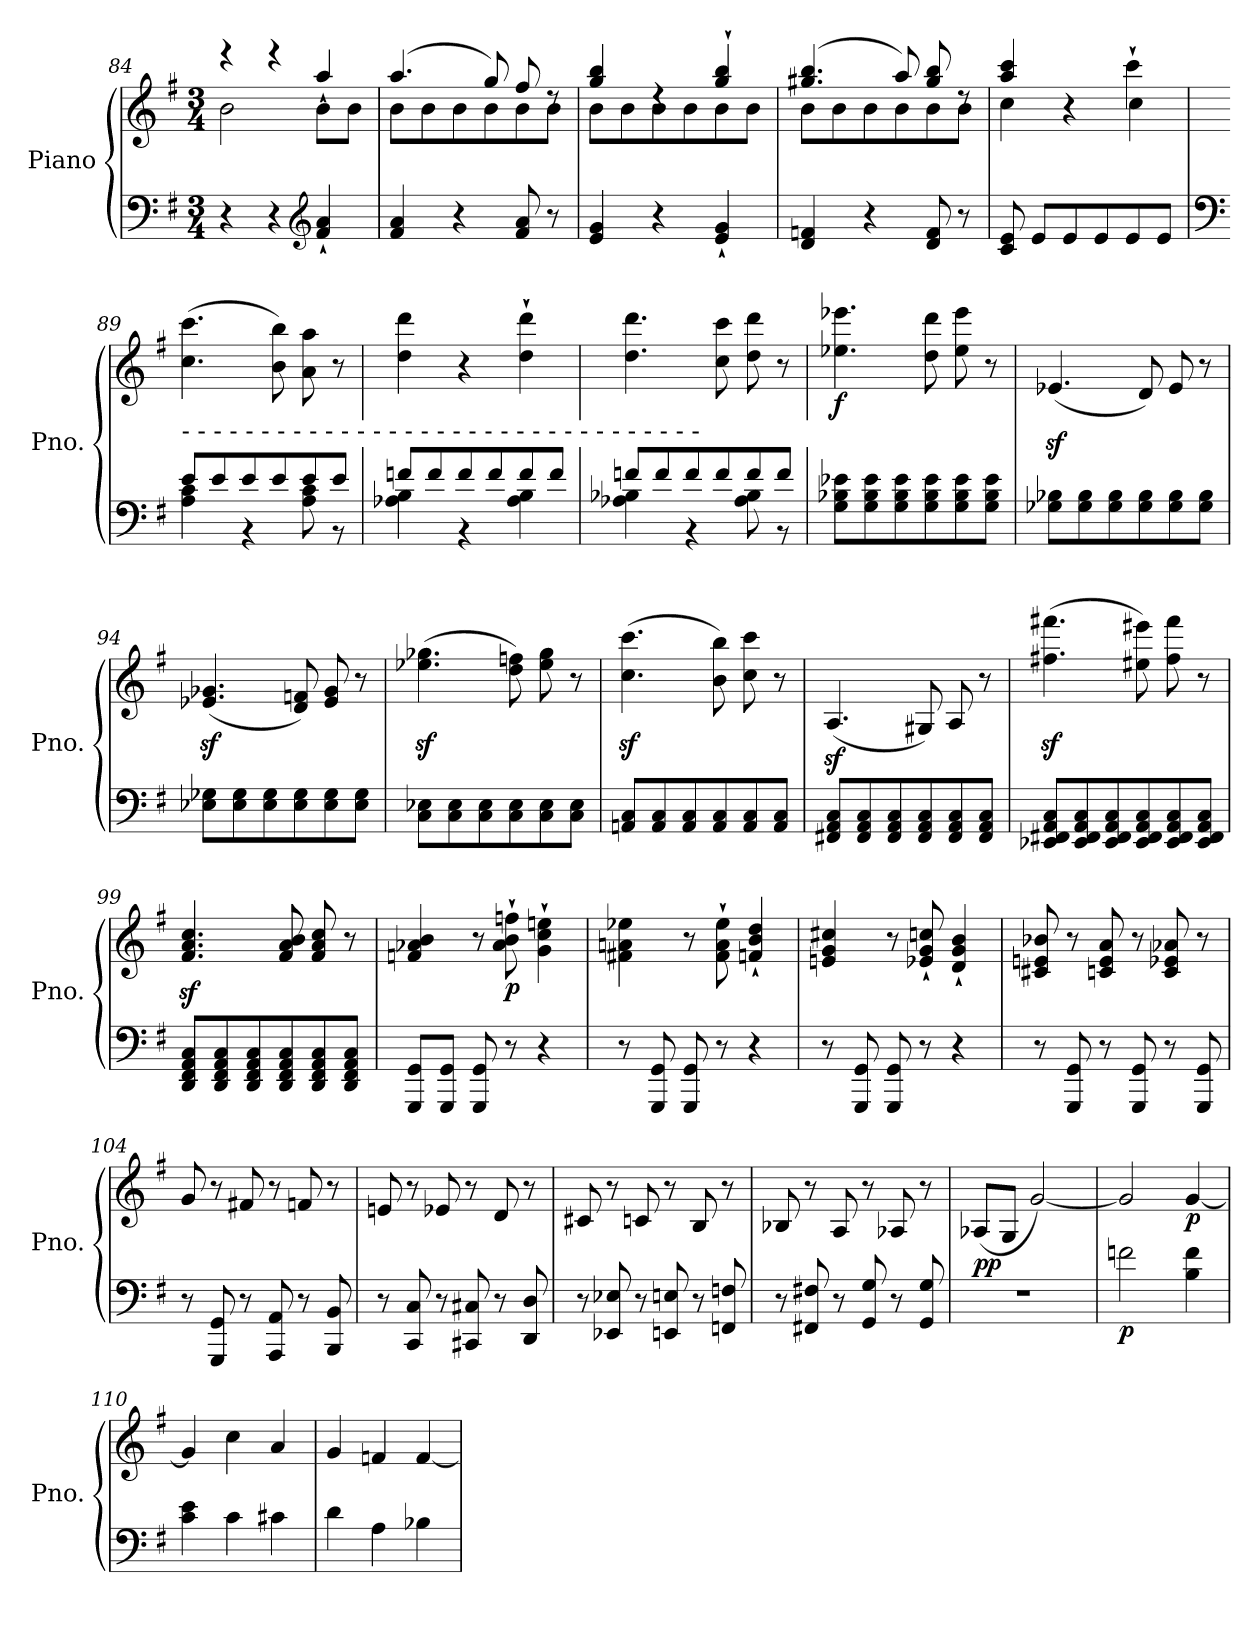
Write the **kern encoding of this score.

**kern	**kern	**dynam
*part1	*part1	*part1
*staff2	*staff1	*staff1/2
*I"Piano	*	*
*I'Pno.	*	*
*clefF4	*clefG2	*
*k[f#]	*k[f#]	*
*M3/4	*M3/4	*
=84	=84	=84
*	*^	*
4r	2b\	4reee	.
4r	.	4reee	.
*clefG2	*	*	*
4f#/` 4a/`	8b\L	4aa`/	.
.	8b\J	.	.
=85	=85	=85	=85
4f#/ 4a/	(4.aa/	8b\L	.
.	.	8b\	.
4r	.	8b\	.
.	8gg/)	8b\	.
8f#/ 8a/	8ff#/	8b\	.
8r	8rdd	8b\J	.
=86	=86	=86	=86
4e/ 4g/	4gg/ 4bb/	8b\L	.
.	.	8b\	.
4r	4rdd	8b\	.
.	.	8b\	.
4e/` 4g/`	4gg/` 4bb/`	8b\	.
.	.	8b\J	.
=87	=87	=87	=87
4d/ 4fn/	(4.gg#X/ 4.bb/	8b\L	.
.	.	8b\	.
4r	.	8b\	.
.	8aa/)	8b\	.
8d/ 8f/	8gg#/ 8bb/	8b\	.
8r	8rdd	8b\J	.
!!LO:LB:g=z	!!
=88	=88	=88	=88
8c/ 8e/	4aa/ 4ccc/	4cc\	.
8e/L	.	.	.
8e/	4r	4ryy	.
8e/	.	.	.
!	!	!	!LO:DY:b
8e/	4ccc`\	4cc\	other-dynamics
8e/J	.	.	.
*	*v	*v	*
!!LO:PB:g=z
=89	=89	=89
*clefF4	*	*
*^	*	*
!	!	!LO:TX:b:t=-  -  -  -  -  -  -  -  -  -  -  -  -  -  -  -  -  -  -  -  -  -  -  -  -  -  -  -  -  -  -  -  -	!
8e/L	4A\ 4c\	(4.cc\ 4.ccc\	.
8e/	.	.	.
8e/	4r	.	.
8e/	.	8b\ 8bb\)	.
8e/	8A\ 8c\	8a\ 8aa\	.
8e/J	8r	8r	.
=90	=90	=90	=90
8fn/L	4A-X\ 4B\	4dd\ 4ddd\	.
8f/	.	.	.
8f/	4r	4r	.
8f/	.	.	.
8f/	4A-\ 4B\	4dd\` 4ddd\`	.
8f/J	.	.	.
=91	=91	=91	=91
8fn/L	4A-X\ 4B-X\	4.dd\ 4.ddd\	.
8f/	.	.	.
8f/	4r	.	.
8f/	.	8cc\ 8ccc\	.
8f/	8A-\ 8B-\	8dd\ 8ddd\	.
8f/J	8r	8r	.
=92	=92	=92	=92
!	!	!	!LO:DY:b
*v	*v	*	*
8G\ 8B-X\ 8e-X\L	4.ee-X\ 4.eee-X\	f
8G\ 8B-\ 8e-\	.	.
8G\ 8B-\ 8e-\	.	.
8G\ 8B-\ 8e-\	8dd\ 8ddd\	.
8G\ 8B-\ 8e-\	8ee-\ 8eee-\	.
8G\ 8B-\ 8e-\J	8r	.
!!LO:PB:g=z
=93	=93	=93
8G-X\ 8B-X\L	(4.e-Xz</	.
8G-\ 8B-\	.	.
8G-\ 8B-\	.	.
8G-\ 8B-\	8d/)	.
8G-\ 8B-\	8e-/	.
8G-\ 8B-\J	8r	.
!!LO:LB:g=z
=94	=94	=94
8E-X\ 8G-X\L	(4.e-X/z< 4.g-X/z<	.
8E-\ 8G-\	.	.
8E-\ 8G-\	.	.
8E-\ 8G-\	8d/ 8fn/)	.
8E-\ 8G-\	8e-/ 8g-/	.
8E-\ 8G-\J	8r	.
=95	=95	=95
8C\ 8E-X\L	(>4.ee-X\z< 4.gg-X\z<	.
8C\ 8E-\	.	.
8C\ 8E-\	.	.
8C\ 8E-\	8dd\ 8ffn\)	.
8C\ 8E-\	8ee-\ 8gg-\	.
8C\ 8E-\J	8r	.
=96	=96	=96
8AAn/ 8C/L	(4.cc\z< 4.ccc\z<	.
8AA/ 8C/	.	.
8AA/ 8C/	.	.
8AA/ 8C/	8b\ 8bb\)	.
8AA/ 8C/	8cc\ 8ccc\	.
8AA/ 8C/J	8r	.
=97	=97	=97
8FF#X/ 8AA/ 8C/L	(4.Az</	.
8FF#/ 8AA/ 8C/	.	.
8FF#/ 8AA/ 8C/	.	.
8FF#/ 8AA/ 8C/	8G#X/)	.
8FF#/ 8AA/ 8C/	8A/	.
8FF#/ 8AA/ 8C/J	8r	.
!!LO:LB:g=z
=98	=98	=98
8EE-X/ 8FF#X/ 8AA/ 8C/L	(4.ff#X\z< 4.fff#X\z<	.
8EE-/ 8FF#/ 8AA/ 8C/	.	.
8EE-/ 8FF#/ 8AA/ 8C/	.	.
8EE-/ 8FF#/ 8AA/ 8C/	8ee#X\ 8eee#X\)	.
8EE-/ 8FF#/ 8AA/ 8C/	8ff#\ 8fff#\	.
8EE-/ 8FF#/ 8AA/ 8C/J	8r	.
=99	=99	=99
8DD/ 8FF#/ 8AA/ 8C/L	4.f#/z< 4.a/z< 4.cc/z<	.
8DD/ 8FF#/ 8AA/ 8C/	.	.
8DD/ 8FF#/ 8AA/ 8C/	.	.
8DD/ 8FF#/ 8AA/ 8C/	8f#/ 8a/ 8b/	.
8DD/ 8FF#/ 8AA/ 8C/	8f#/ 8a/ 8cc/	.
8DD/ 8FF#/ 8AA/ 8C/J	8r	.
=100	=100	=100
8GGG/ 8GG/L	4fn/ 4a-X/ 4b/	.
8GGG/ 8GG/J	.	.
8GGG/ 8GG/	8r	.
!	!	!LO:DY:b
8r	8a-\` 8b\` 8ffn\`	p
4r	4g\` 4cc\` 4een\`	.
=101	=101	=101
8r	4f#X\ 4an\ 4ee-X\	.
8GGG/ 8GG/	.	.
8GGG/ 8GG/	8r	.
8r	8f#\` 8a\` 8ee-\`	.
4r	4fn/` 4b/` 4dd/`	.
!!LO:LB:g=z
=102	=102	=102
8r	4en/ 4g/ 4cc#X/	.
8GGG/ 8GG/	.	.
8GGG/ 8GG/	8r	.
8r	8e-X/` 8g/` 8ccn/`	.
4r	4d/` 4g/` 4b/`	.
!!LO:LB:g=z
=103	=103	=103
8r	8c#X/ 8en/ 8b-X/	.
8GGG/ 8GG/	8r	.
8r	8cn/ 8e/ 8a/	.
8GGG/ 8GG/	8r	.
8r	8c/ 8e-X/ 8a-X/	.
8GGG/ 8GG/	8r	.
=104	=104	=104
!	!	!LO:DY:b
8r	8g/	other-dynamics
8GGG/ 8GG/	8r	.
8r	8f#X/	.
8AAA/ 8AA/	8r	.
8r	8fn/	.
8BBB/ 8BB/	8r	.
=105	=105	=105
8r	8en/	.
8CC/ 8C/	8r	.
8r	8e-X/	.
8CC#X/ 8C#X/	8r	.
8r	8d/	.
8DD/ 8D/	8r	.
=106	=106	=106
8r	8c#X/	.
8EE-X/ 8E-X/	8r	.
8r	8cn/	.
8EEn/ 8En/	8r	.
8r	8B/	.
8FFn/ 8Fn/	8r	.
!!LO:LB:g=z
=107	=107	=107
!	!	!LO:DY:b
8r	8B-X/	other-dynamics
8FF#X/ 8F#X/	8r	.
8r	8A/	.
8GG/ 8G/	8r	.
8r	8A-X/	.
8GG/ 8G/	8r	.
=108	=108	=108
!	!	!LO:DY:b
2.r	(>8A-X/L	pp
.	8G/J	.
.	[2g/)	.
=109	=109	=109
!	!	!LO:DY:b=2
2fn\	2g/]	p
!	!	!LO:DY:b
4B\ 4f\	[4g/	p
=110	=110	=110
4c\ 4e\	4g/]	.
4c\	4cc\	.
4c#X\	4a/	.
=111	=111	=111
4d\	4g/	.
4A\	4fn/	.
4B-X\	[4f/	.
=	=	=
*-	*-	*-
